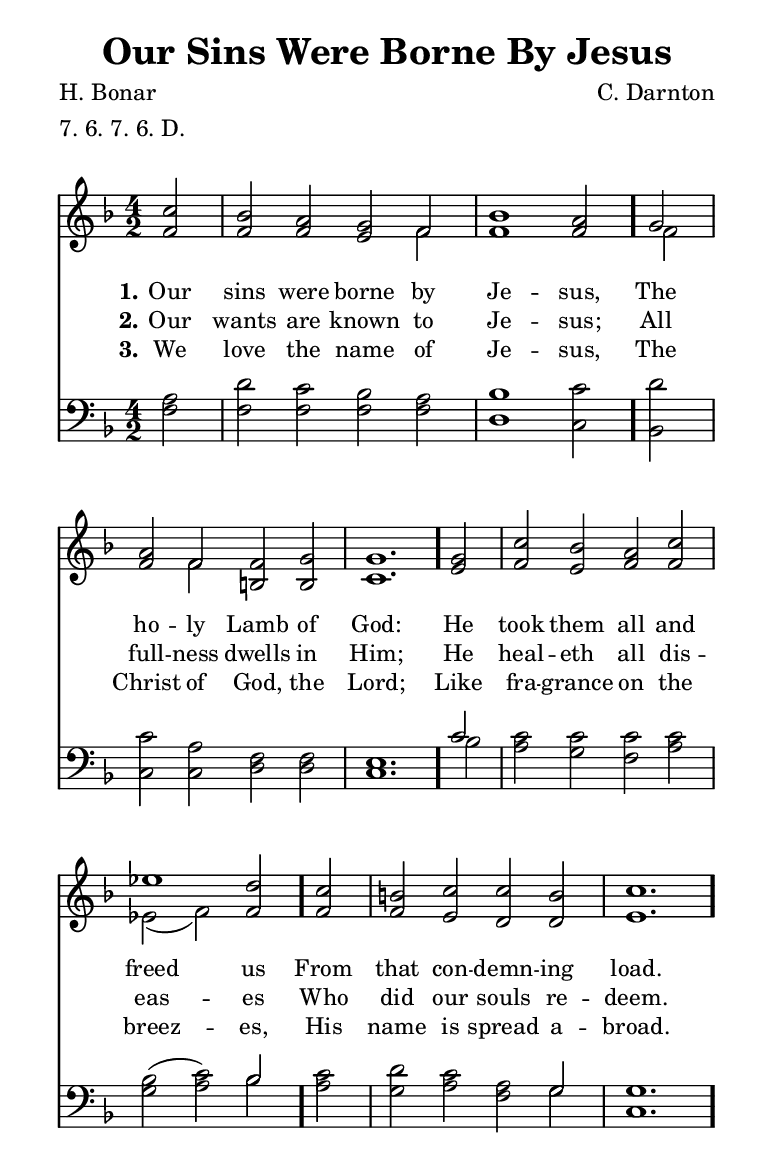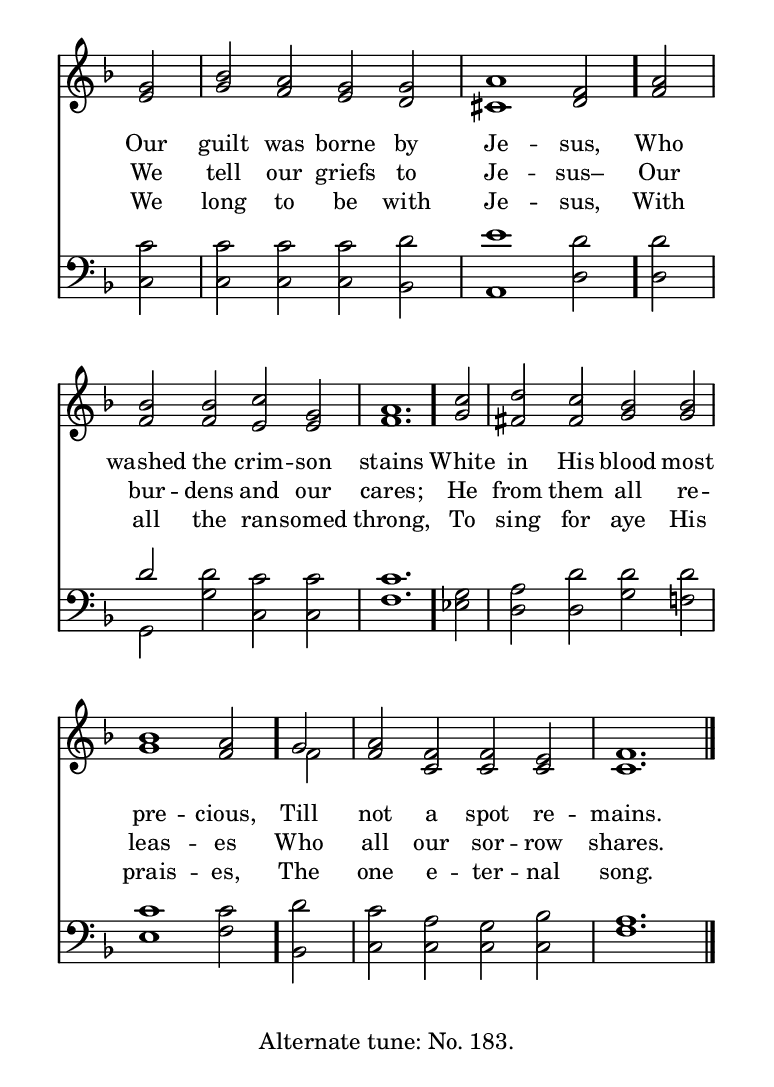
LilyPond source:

\include "common/global.ily"
\paper {
  \include "common/paper.ily"
}

\header{
  hymnnumber = "189"
  title = "Our Sins Were Borne By Jesus"
  tunename = "Bridlington"
  meter = "7. 6. 7. 6. D."
  poet = "H. Bonar"
  composer = "C. Darnton"
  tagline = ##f
}

global = {
  \include "common/overrides.ily"
  \override Staff.TimeSignature.style = #'numbered
  \time 4/2
  \override Score.MetronomeMark.transparent = ##t % hide all fermata changes too
  \tempo 2=90
  \key f \major
  \partial 2
  \autoBeamOff
}

notesSoprano = {
\global
\relative c'' {

  c2 | bes a g f | bes1 a2
  g2 | a f f g | g1.
  g2 | c bes a c | ees1 d2
  c2 | b c c b | c1.
  g2 | bes a g g | a1 f2
  a2 | bes bes c g | a1.
  c2 | d c bes bes | bes1 a2
  g2 | a f f e | f1.

  \bar "|."

}
}

notesAlto = {
\global
\relative e' {

  f2 | f f e f | f1 f2
  f2 | f f b, b | c1.
  e2 | f e f f | ees( f) f
  f2 | f e d d | e1.
  e2 | g f e d | cis1 d2
  f2 | f f e e | f1.
  g2 | fis fis g g | g1 f2
  f2 | f c c c | c1.

}
}

notesTenor = {
\global
\relative a {

  a2 | d c bes a | bes1 c2
  d2 | c a f f | e1.
  c'2 | c c c c | bes( c) bes
  c2 | d c a g | g1.
  c2 | c c c d | e1 d2
  d2 | d d c c | c1.
  g2 | a d d d | c1 c2
  d2 | c a g bes | a1.

}
}

notesBass = {
\global
\relative f {

  f2 f f f f | d1 c2
  bes2 | c c d d | c1.
  bes'2 | a g f a | g( a) bes
  a2 | g a f g | c,1.
  c2 | c c c bes | a1 d2
  d2 | g, g' c, c | f1.
  ees2 | d d g f! | e1 f2 % why `!` ?
  bes,2 | c c c c | f1.

}
}

wordsA = \lyricmode {
\set stanza = "1."

Our sins were borne by Je -- sus, \bar "."
The ho -- ly Lamb of God: \bar "."
He took them all and freed us \bar "."
From that con -- demn -- ing load. \bar "."
Our guilt was borne by Je -- sus, \bar "."
Who washed the crim -- son stains \bar "."
White in His blood most pre -- cious, \bar "."
Till not a spot re -- mains. \bar "."

}

wordsB = \lyricmode {
\set stanza = "2."

Our wants are known to Je -- sus;
All full -- ness dwells in Him;
He heal -- eth all dis -- eas -- es
Who did our souls re -- deem.
We tell our griefs to Je -- sus–
Our bur -- dens and our cares;
He from them all re -- leas -- es
Who all our sor -- row shares.

}

wordsC = \lyricmode {
\set stanza = "3."

We love the name of Je -- sus,
The Christ of God, the Lord;
Like fra -- grance on the breez -- es,
His name is spread a -- broad.
We long to be with Je -- sus,
With all the ran -- somed throng,
To sing for aye His prais -- es,
The one e -- ter -- nal song.

}

\score {
  \context ChoirStaff <<
    \context Staff = upper <<
      \set Staff.autoBeaming = ##f
      \set ChoirStaff.systemStartDelimiter = #'SystemStartBar
      \set ChoirStaff.printPartCombineTexts = ##f
      \partcombine #'(2 . 9) \notesSoprano \notesAlto
      \context NullVoice = sopranos { \voiceOne << \notesSoprano >> }
      \context NullVoice = altos { \voiceTwo << \notesAlto >> }
      \context Lyrics = one   \lyricsto sopranos \wordsA
      \context Lyrics = two   \lyricsto sopranos \wordsB
      \context Lyrics = three \lyricsto sopranos \wordsC
    >>
    \context Staff = men <<
      \clef bass
      \set ChoirStaff.printPartCombineTexts = ##f
      \partcombine #'(2 . 9) \notesTenor \notesBass
      \context NullVoice = tenors { \voiceOne << \notesTenor >> }
      \context NullVoice = basses { \voiceTwo << \notesBass >> }
    >>
  >>
  \layout {
    \include "common/layout.ily"
  }
  \midi{
    \include "common/midi.ily"
  }
}

\noPageBreak \markup { \vspace #2 \fill-line { \raise #2 \line { Alternate tune: No. 183. } } }

\version "2.19.49"  % necessary for upgrading to future LilyPond versions.

% vi:set et ts=2 sw=2 ai nocindent syntax=lilypond:
